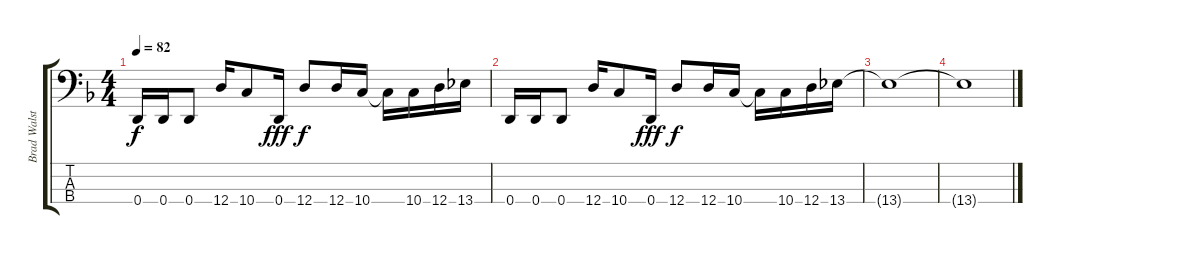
\track ("Brad Walst" "Brad Walst") {instrument electricbassfinger}
\staff {score tabs}
\tuning (G2 D2 A1 D1) {hide}
\ts (4 4)
\tempo 82
\clef f4
\ks f
0.4.16{dy f} 0.4.16 0.4.8 12.4.16 10.4.8 0.4.16{dy fff} 12.4.8{dy f} 12.4.16 10.4.16 10.4{t}.16 10.4.16 12.4.16 13.4.16 |
0.4.16 0.4.16 0.4.8 12.4.16 10.4.8 0.4.16{dy fff} 12.4.8{dy f} 12.4.16 10.4.16 10.4{t}.16 10.4.16 12.4.16 13.4.16 |
13.4{t}.1 |
13.4{t}.1
